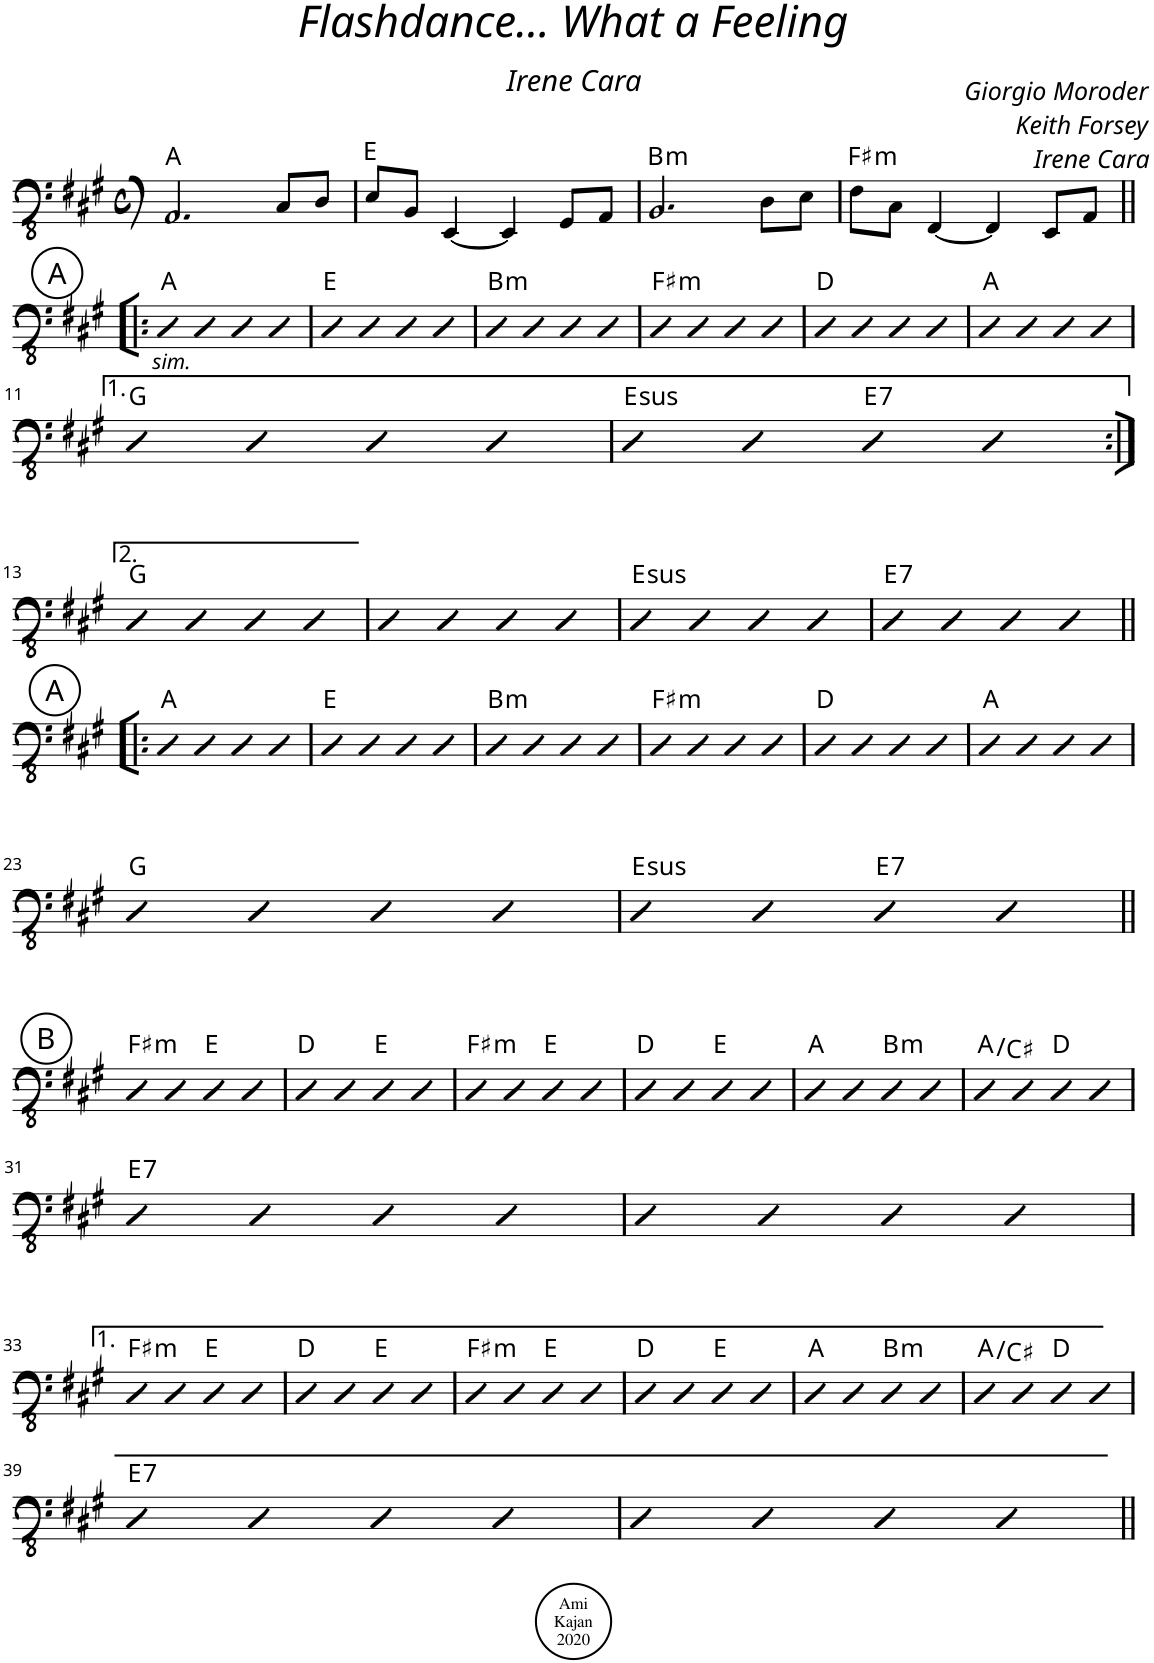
**kern	**harte
*part1	*part1
*staff1	*
*I"Acoustic Bass	*
*I'Bass	*
*clefFv4	*
*k[f#c#g#]	*
*M4/4	*
*met(c)	*
=1	=1
2.AAA/	A:maj
8CC#/L	.
8DD/J	.
=2	=2
8EE/L	E:maj
8BBB/J	.
[4EEE/	.
4EEE/]	.
8GGG#/L	.
8AAA/J	.
=3	=3
!	!LO:H:kt=m
2.BBB/	B:min
8DD\L	.
8EE\J	.
=4	=4
!	!LO:H:kt=m
8FF#\L	F#:min
8CC#\J	.
[4FFF#/	.
4FFF#/]	.
8EEE/L	.
8AAA/J	.
!!LO:LB:g=z
!!LO:REH:place=s1:a:cj:enc=circle:fs=14:t=A
=5!|:	=5!|:
!LO:TX:b:i:t=sim.	!
4CC#	A:maj
4CC#	.
4CC#	.
4CC#	.
=6	=6
4CC#	E:maj
4CC#	.
4CC#	.
4CC#	.
=7	=7
!	!LO:H:kt=m
4CC#	B:min
4CC#	.
4CC#	.
4CC#	.
=8	=8
!	!LO:H:kt=m
4CC#	F#:min
4CC#	.
4CC#	.
4CC#	.
=9	=9
4CC#	D:maj
4CC#	.
4CC#	.
4CC#	.
=10	=10
4CC#	A:maj
4CC#	.
4CC#	.
4CC#	.
!!LO:LB:g=z
=11	=11
4CC#	G:maj
4CC#	.
4CC#	.
4CC#	.
=12	=12
!	!LO:H:kt=sus
4CC#	E:sus4
4CC#	.
!	!LO:H:kt=7
4CC#	E:7
4CC#	.
!!LO:LB:g=z
=13:|!	=13:|!
4CC#	G:maj
4CC#	.
4CC#	.
4CC#	.
=14	=14
4CC#	.
4CC#	.
4CC#	.
4CC#	.
=15	=15
!	!LO:H:kt=sus
4CC#	E:sus4
4CC#	.
4CC#	.
4CC#	.
=16	=16
!	!LO:H:kt=7
4CC#	E:7
4CC#	.
4CC#	.
4CC#	.
!!LO:LB:g=z
!!LO:REH:place=s1:a:cj:enc=circle:fs=14:t=A
=17!|:	=17!|:
4CC#	A:maj
4CC#	.
4CC#	.
4CC#	.
=18	=18
4CC#	E:maj
4CC#	.
4CC#	.
4CC#	.
=19	=19
!	!LO:H:kt=m
4CC#	B:min
4CC#	.
4CC#	.
4CC#	.
=20	=20
!	!LO:H:kt=m
4CC#	F#:min
4CC#	.
4CC#	.
4CC#	.
=21	=21
4CC#	D:maj
4CC#	.
4CC#	.
4CC#	.
=22	=22
4CC#	A:maj
4CC#	.
4CC#	.
4CC#	.
!!LO:LB:g=z
=23	=23
4CC#	G:maj
4CC#	.
4CC#	.
4CC#	.
=24	=24
!	!LO:H:kt=sus
4CC#	E:sus4
4CC#	.
!	!LO:H:kt=7
4CC#	E:7
4CC#	.
!!LO:LB:g=z
!!LO:REH:place=s1:a:cj:enc=circle:fs=14:t=B
=25||	=25||
!	!LO:H:kt=m
4CC#	F#:min
4CC#	.
4CC#	E:maj
4CC#	.
=26	=26
4CC#	D:maj
4CC#	.
4CC#	E:maj
4CC#	.
=27	=27
!	!LO:H:kt=m
4CC#	F#:min
4CC#	.
4CC#	E:maj
4CC#	.
=28	=28
4CC#	D:maj
4CC#	.
4CC#	E:maj
4CC#	.
=29	=29
4CC#	A:maj
4CC#	.
!	!LO:H:kt=m
4CC#	B:min
4CC#	.
=30	=30
4CC#	A:maj/3
4CC#	.
4CC#	D:maj
4CC#	.
!!LO:LB:g=z
=31	=31
!	!LO:H:kt=7
4CC#	E:7
4CC#	.
4CC#	.
4CC#	.
=32	=32
4CC#	.
4CC#	.
4CC#	.
4CC#	.
!!LO:LB:g=z
=33	=33
!	!LO:H:kt=m
4CC#	F#:min
4CC#	.
4CC#	E:maj
4CC#	.
=34	=34
4CC#	D:maj
4CC#	.
4CC#	E:maj
4CC#	.
=35	=35
!	!LO:H:kt=m
4CC#	F#:min
4CC#	.
4CC#	E:maj
4CC#	.
=36	=36
4CC#	D:maj
4CC#	.
4CC#	E:maj
4CC#	.
=37	=37
4CC#	A:maj
4CC#	.
!	!LO:H:kt=m
4CC#	B:min
4CC#	.
=38	=38
4CC#	A:maj/3
4CC#	.
4CC#	D:maj
4CC#	.
!!LO:LB:g=z
=39	=39
!	!LO:H:kt=7
4CC#	E:7
4CC#	.
4CC#	.
4CC#	.
=40	=40
4CC#	.
4CC#	.
4CC#	.
4CC#	.
=||	=||
*-	*-
